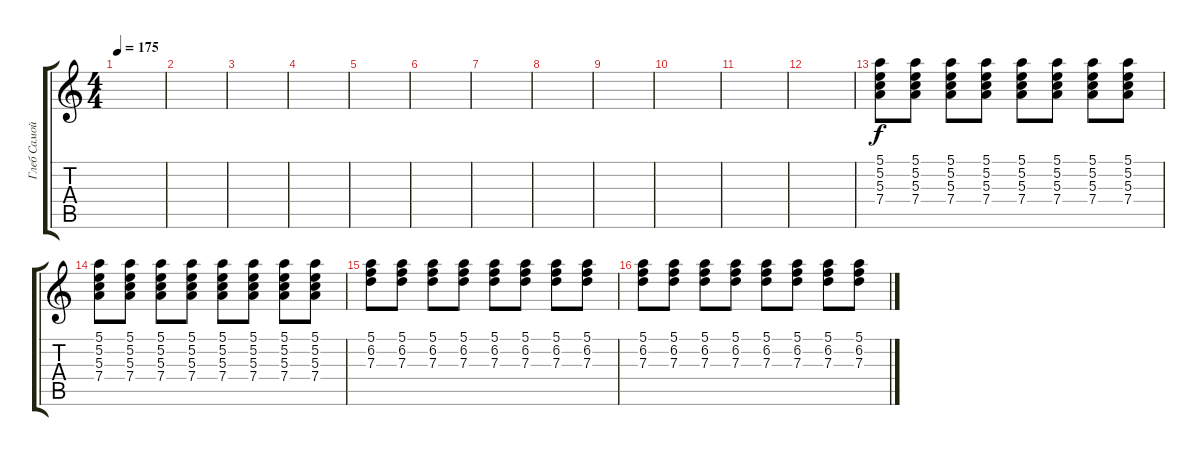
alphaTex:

\track ("Глеб Самойлов" "Глеб Самой") {instrument electricguitarclean}
\staff {score tabs}
\tuning (E4 B3 G3 D3 A2 E2) {hide}
\ts (4 4)
\tempo 175
\clef g2
\ks c
|
|
|
|
|
|
|
|
|
|
|
|
(5.1 5.2 5.3 7.4).8 (5.1 5.2 5.3 7.4).8 (5.1 5.2 5.3 7.4).8 (5.1 5.2 5.3 7.4).8 (5.1 5.2 5.3 7.4).8 (5.1 5.2 5.3 7.4).8 (5.1 5.2 5.3 7.4).8 (5.1 5.2 5.3 7.4).8 |
(5.1 5.2 5.3 7.4).8 (5.1 5.2 5.3 7.4).8 (5.1 5.2 5.3 7.4).8 (5.1 5.2 5.3 7.4).8 (5.1 5.2 5.3 7.4).8 (5.1 5.2 5.3 7.4).8 (5.1 5.2 5.3 7.4).8 (5.1 5.2 5.3 7.4).8 |
(5.1 6.2 7.3).8 (5.1 6.2 7.3).8 (5.1 6.2 7.3).8 (5.1 6.2 7.3).8 (5.1 6.2 7.3).8 (5.1 6.2 7.3).8 (5.1 6.2 7.3).8 (5.1 6.2 7.3).8 |
(5.1 6.2 7.3).8 (5.1 6.2 7.3).8 (5.1 6.2 7.3).8 (5.1 6.2 7.3).8 (5.1 6.2 7.3).8 (5.1 6.2 7.3).8 (5.1 6.2 7.3).8 (5.1 6.2 7.3).8
